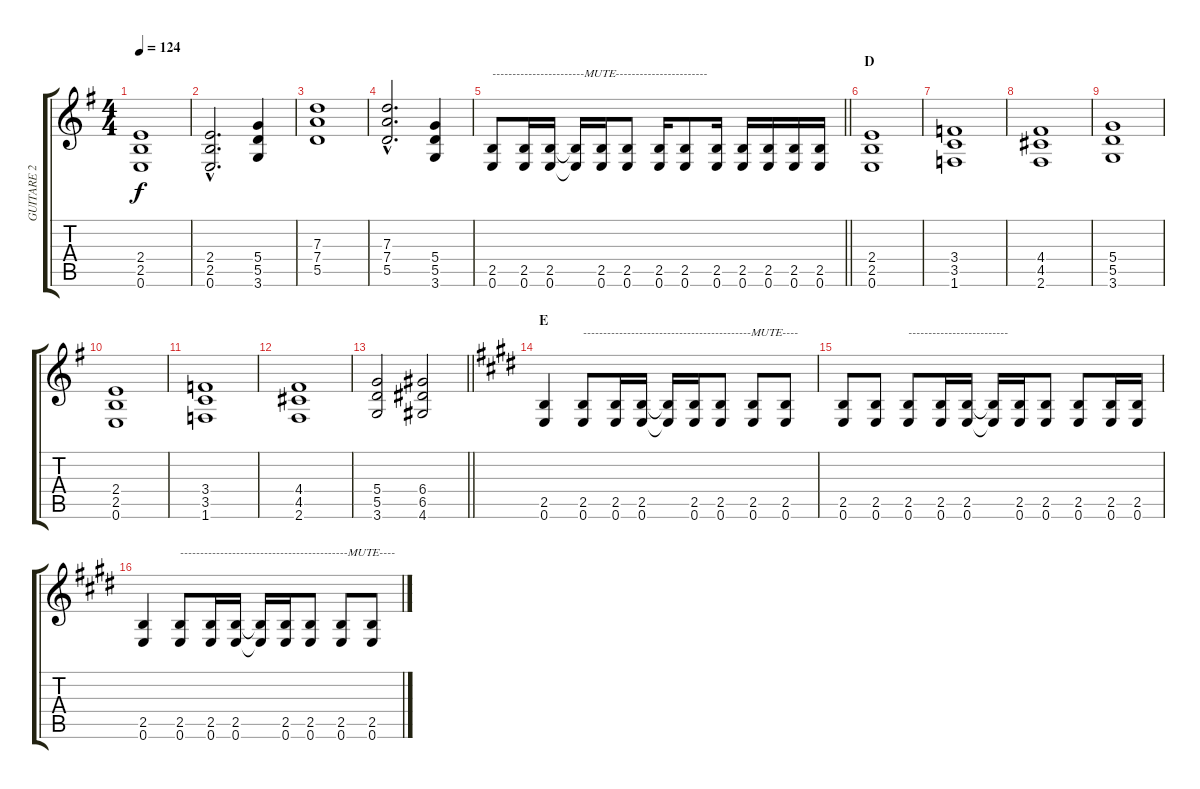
\track ("GUITARE 2" "GUITARE 2") {instrument distortionguitar}
\staff {score tabs}
\tuning (E4 B3 G3 D3 A2 E2) {hide}
\ts (4 4)
\tempo 124
\clef g2
\ks g
(2.4 2.5 0.6).1{dy f} |
(2.4{hac} 2.5{hac} 0.6{hac}).2{d} (5.4 5.5 3.6).4 |
(7.3 7.4 5.5).1 |
(7.3{hac} 7.4{hac} 5.5{hac}).2{d} (5.4 5.5 3.6).4 |
\barLineRight lightlight
(2.5 0.6).8{txt "-----------------------MUTE-----------------------"} (2.5 0.6).16 (2.5 0.6).16 (2.5{t} 0.6{t}).16 (2.5 0.6).16 (2.5 0.6).8 (2.5 0.6).16 (2.5 0.6).8 (2.5 0.6).16 (2.5 0.6).16 (2.5 0.6).16 (2.5 0.6).16 (2.5 0.6).16 |
\section ("" "D")
(2.4 2.5 0.6).1 |
(3.4 3.5 1.6).1 |
(4.4 4.5 2.6).1 |
(5.4 5.5 3.6).1 |
(2.4 2.5 0.6).1 |
(3.4 3.5 1.6).1 |
(4.4 4.5 2.6).1 |
\barLineRight lightlight
(5.4 5.5 3.6).2 (6.4 6.5 4.6).2 |
\section ("" "E")
\ks e
(2.5 0.6).4 (2.5 0.6).8{txt "------------------------------------------MUTE----"} (2.5 0.6).16 (2.5 0.6).16 (2.5{t} 0.6{t}).16 (2.5 0.6).16 (2.5 0.6).8 (2.5 0.6).8 (2.5 0.6).8 |
(2.5 0.6).8 (2.5 0.6).8 (2.5 0.6).8{txt "-------------------------"} (2.5 0.6).16 (2.5 0.6).16 (2.5{t} 0.6{t}).16 (2.5 0.6).16 (2.5 0.6).8 (2.5 0.6).8 (2.5 0.6).16 (2.5 0.6).16 |
(2.5 0.6).4 (2.5 0.6).8{txt "------------------------------------------MUTE----"} (2.5 0.6).16 (2.5 0.6).16 (2.5{t} 0.6{t}).16 (2.5 0.6).16 (2.5 0.6).8 (2.5 0.6).8 (2.5 0.6).8
